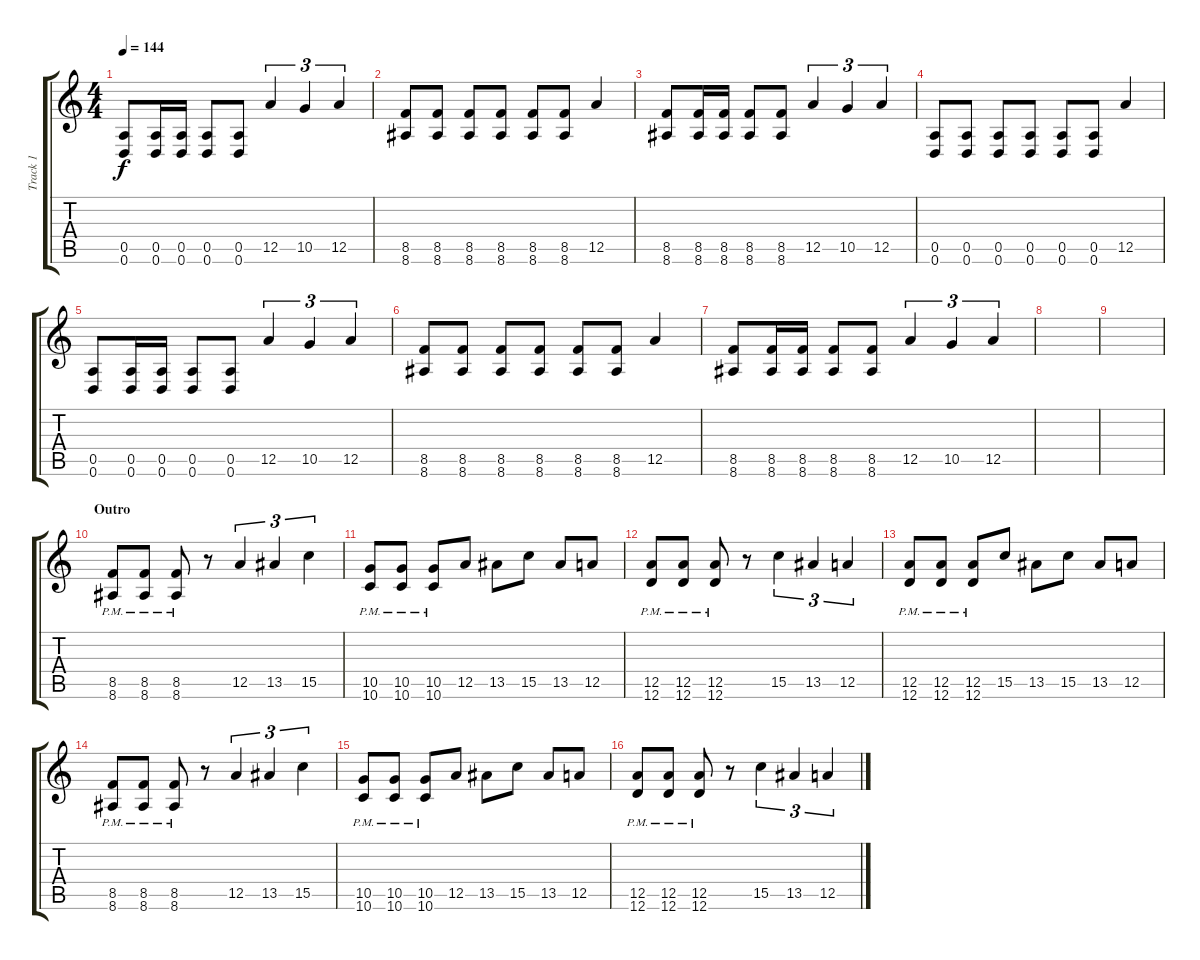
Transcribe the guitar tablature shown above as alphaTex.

\track ("Track 1" "Track 1") {instrument distortionguitar}
\staff {score tabs}
\tuning (E4 B3 G3 D3 A2 D2) {hide}
\ts (4 4)
\tempo 144
\clef g2
\ks c
(0.5 0.6).8{dy f} (0.5 0.6).16 (0.5 0.6).16 (0.5 0.6).8 (0.5 0.6).8 12.5.4{tu (3 2)} 10.5.4{tu (3 2)} 12.5.4{tu (3 2)} |
(8.5 8.6).8 (8.5 8.6).8 (8.5 8.6).8 (8.5 8.6).8 (8.5 8.6).8 (8.5 8.6).8 12.5.4 |
(8.5 8.6).8 (8.5 8.6).16 (8.5 8.6).16 (8.5 8.6).8 (8.5 8.6).8 12.5.4{tu (3 2)} 10.5.4{tu (3 2)} 12.5.4{tu (3 2)} |
(0.5 0.6).8 (0.5 0.6).8 (0.5 0.6).8 (0.5 0.6).8 (0.5 0.6).8 (0.5 0.6).8 12.5.4 |
(0.5 0.6).8 (0.5 0.6).16 (0.5 0.6).16 (0.5 0.6).8 (0.5 0.6).8 12.5.4{tu (3 2)} 10.5.4{tu (3 2)} 12.5.4{tu (3 2)} |
(8.5 8.6).8 (8.5 8.6).8 (8.5 8.6).8 (8.5 8.6).8 (8.5 8.6).8 (8.5 8.6).8 12.5.4 |
(8.5 8.6).8 (8.5 8.6).16 (8.5 8.6).16 (8.5 8.6).8 (8.5 8.6).8 12.5.4{tu (3 2)} 10.5.4{tu (3 2)} 12.5.4{tu (3 2)} |
|
|
\section ("" "Outro")
(8.5{pm} 8.6{pm}).8 (8.5{pm} 8.6{pm}).8 (8.5{pm} 8.6{pm}).8 r.8 12.5.4{tu (3 2)} 13.5.4{tu (3 2)} 15.5.4{tu (3 2)} |
(10.5{pm} 10.6{pm}).8 (10.5{pm} 10.6{pm}).8 (10.5{pm} 10.6{pm}).8 12.5.8 13.5.8 15.5.8 13.5.8 12.5.8 |
(12.5{pm} 12.6{pm}).8 (12.5{pm} 12.6{pm}).8 (12.5{pm} 12.6{pm}).8 r.8 15.5.4{tu (3 2)} 13.5.4{tu (3 2)} 12.5.4{tu (3 2)} |
(12.5{pm} 12.6{pm}).8 (12.5{pm} 12.6{pm}).8 (12.5{pm} 12.6{pm}).8 15.5.8 13.5.8 15.5.8 13.5.8 12.5.8 |
(8.5{pm} 8.6{pm}).8 (8.5{pm} 8.6{pm}).8 (8.5{pm} 8.6{pm}).8 r.8 12.5.4{tu (3 2)} 13.5.4{tu (3 2)} 15.5.4{tu (3 2)} |
(10.5{pm} 10.6{pm}).8 (10.5{pm} 10.6{pm}).8 (10.5{pm} 10.6{pm}).8 12.5.8 13.5.8 15.5.8 13.5.8 12.5.8 |
(12.5{pm} 12.6{pm}).8 (12.5{pm} 12.6{pm}).8 (12.5{pm} 12.6{pm}).8 r.8 15.5.4{tu (3 2)} 13.5.4{tu (3 2)} 12.5.4{tu (3 2)}
